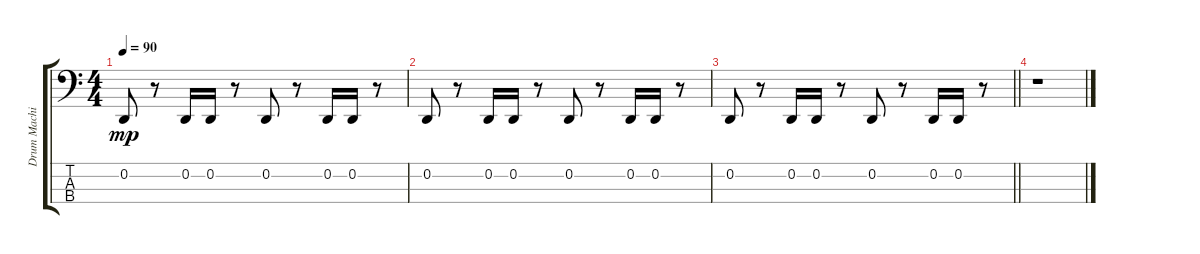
\track ("Drum Machine" "Drum Machi") {instrument synthdrum}
\staff {score tabs}
\tuning (G2 D2 A1 D1) {hide}
\ts (4 4)
\tempo 90
\clef f4
\ks c
0.2.8{dy mp} r.8 0.2.16 0.2.16 r.8 0.2.8 r.8 0.2.16 0.2.16 r.8 |
0.2.8 r.8 0.2.16 0.2.16 r.8 0.2.8 r.8 0.2.16 0.2.16 r.8 |
\barLineRight lightlight
0.2.8 r.8 0.2.16 0.2.16 r.8 0.2.8 r.8 0.2.16 0.2.16 r.8 |
r.1
